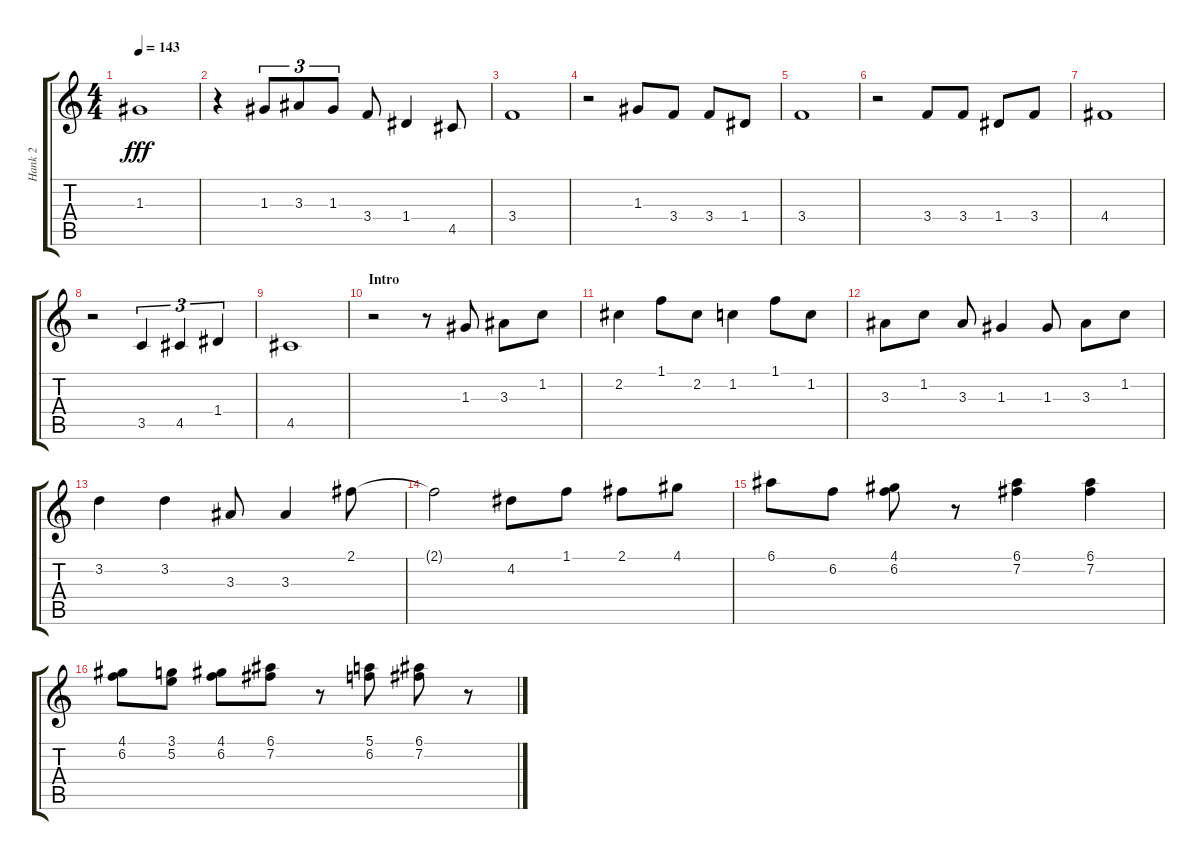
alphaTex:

\track ("Hank 2" "Hank 2") {instrument electricguitarjazz}
\staff {score tabs}
\tuning (E4 B3 G3 D3 A2 E2) {hide}
\ts (4 4)
\tempo 143
\clef g2
\ks c
1.3.1{dy fff} |
r.4 1.3.8{tu (3 2)} 3.3.8{tu (3 2)} 1.3.8{tu (3 2)} 3.4.8 1.4.4 4.5.8 |
3.4.1 |
r.2 1.3.8 3.4.8 3.4.8 1.4.8 |
3.4.1 |
r.2 3.4.8 3.4.8 1.4.8 3.4.8 |
4.4.1 |
r.2 3.5.4{tu (3 2)} 4.5.4{tu (3 2)} 1.4.4{tu (3 2)} |
4.5.1 |
\section ("" "Intro")
r.2 r.8 1.3.8{instrument electricguitarmuted} 3.3.8 1.2.8 |
2.2.4 1.1.8 2.2.8 1.2.4 1.1.8 1.2.8 |
3.3.8 1.2.8 3.3.8 1.3.4 1.3.8 3.3.8 1.2.8 |
3.2.4 3.2.4 3.3.8 3.3.4 2.1.8 |
2.1{t}.2 4.2.8 1.1.8 2.1.8 4.1.8 |
6.1.8 6.2.8 (4.1 6.2).8 r.8 (6.1 7.2).4 (6.1 7.2).4 |
(4.1 6.2).8 (3.1 5.2).8 (4.1 6.2).8 (6.1 7.2).8 r.8 (5.1 6.2).8 (6.1 7.2).8 r.8
